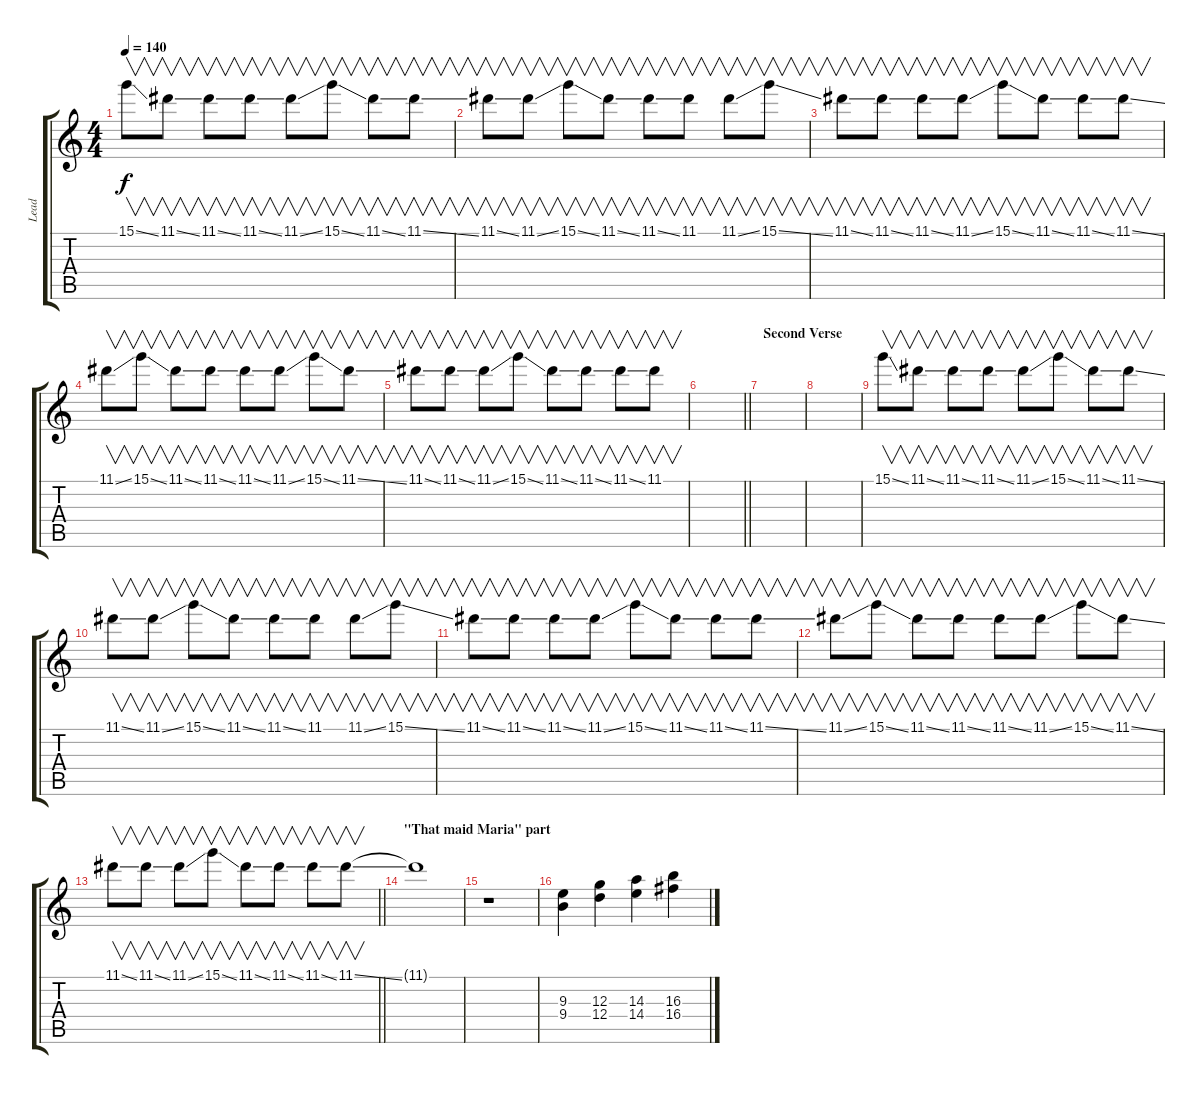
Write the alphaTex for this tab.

\track ("Lead" "Lead") {instrument distortionguitar}
\staff {score tabs}
\tuning (E4 B3 G3 D3 A2 E2) {hide}
\ts (4 4)
\tempo 140
\clef g2
\ks c
15.1{ss}.8{v dy f} 11.1{ss}.8{v} 11.1{ss}.8{v} 11.1{ss}.8{v} 11.1{ss}.8{v} 15.1{ss}.8{v} 11.1{ss}.8{v} 11.1{ss}.8{v} |
11.1{ss}.8{v} 11.1{ss}.8{v} 15.1{ss}.8{v} 11.1{ss}.8{v} 11.1{ss}.8{v} 11.1.8{v} 11.1{ss}.8{v} 15.1{ss}.8{v} |
11.1{ss}.8{v} 11.1{ss}.8{v} 11.1{ss}.8{v} 11.1{ss}.8{v} 15.1{ss}.8{v} 11.1{ss}.8{v} 11.1{ss}.8{v} 11.1{ss}.8{v} |
11.1{ss}.8{v} 15.1{ss}.8{v} 11.1{ss}.8{v} 11.1{ss}.8{v} 11.1{ss}.8{v} 11.1{ss}.8{v} 15.1{ss}.8{v} 11.1{ss}.8{v} |
11.1{ss}.8{v} 11.1{ss}.8{v} 11.1{ss}.8{v} 15.1{ss}.8{v} 11.1{ss}.8{v} 11.1{ss}.8{v} 11.1{ss}.8{v} 11.1.8{v} |
\barLineRight lightlight
|
\section ("" "Second Verse")
|
|
15.1{ss}.8{v} 11.1{ss}.8{v} 11.1{ss}.8{v} 11.1{ss}.8{v} 11.1{ss}.8{v} 15.1{ss}.8{v} 11.1{ss}.8{v} 11.1{ss}.8{v} |
11.1{ss}.8{v} 11.1{ss}.8{v} 15.1{ss}.8{v} 11.1{ss}.8{v} 11.1{ss}.8{v} 11.1.8{v} 11.1{ss}.8{v} 15.1{ss}.8{v} |
11.1{ss}.8{v} 11.1{ss}.8{v} 11.1{ss}.8{v} 11.1{ss}.8{v} 15.1{ss}.8{v} 11.1{ss}.8{v} 11.1{ss}.8{v} 11.1{ss}.8{v} |
11.1{ss}.8{v} 15.1{ss}.8{v} 11.1{ss}.8{v} 11.1{ss}.8{v} 11.1{ss}.8{v} 11.1{ss}.8{v} 15.1{ss}.8{v} 11.1{ss}.8{v} |
\barLineRight lightlight
11.1{ss}.8{v} 11.1{ss}.8{v} 11.1{ss}.8{v} 15.1{ss}.8{v} 11.1{ss}.8{v} 11.1{ss}.8{v} 11.1{ss}.8{v} 11.1{ss}.8{v} |
\section ("" "\"That maid Maria\" part")
11.1{t}.1 |
r.1 |
(9.3 9.4).4 (12.3 12.4).4 (14.3 14.4).4 (16.3 16.4).4
